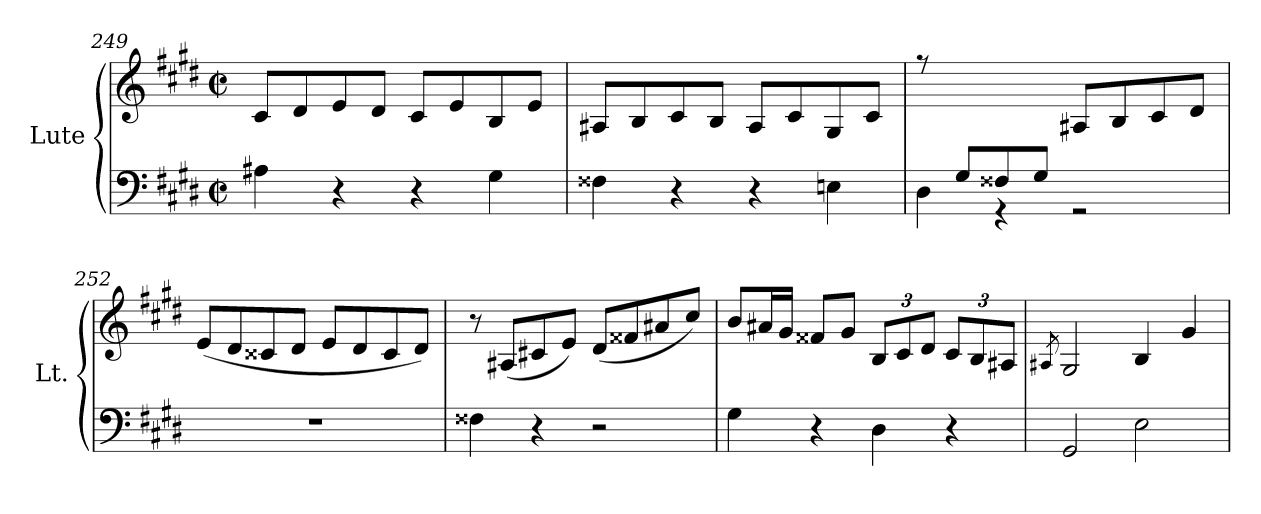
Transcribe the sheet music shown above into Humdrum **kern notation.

**kern	**kern
*part1	*part1
*staff2	*staff1
*I"Lute	*
*I'Lt.	*
*clefF4	*clefG2
*k[f#c#g#d#]	*k[f#c#g#d#]
*M2/2	*M2/2
*met(c|)	*met(c|)
=249	=249
4A#X\	8c#/L
.	8d#/
4r	8e/
.	8d#/J
4r	8c#/L
.	8e/
4G#\	8B/
.	8e/J
=250	=250
4F##X\	8A#X/L
.	8B/
4r	8c#/
.	8B/J
4r	8A#/L
.	8c#/
4En\	8G#/
.	8c#/J
!!LO:LB:g=z
=251	=251
*^	*
8ryy	4D#\	8rff
(>8G#/L	.	4.ryy
8F##X/	4rGG	.
8G#/J	.	.
2ryy	2rGG	8A#X/L
.	.	8B/
.	.	8c#/
.	.	8d#/J)
*v	*v	*
=252	=252
1r	(8e/L
.	8d#/
.	8c##X/
.	8d#/J
.	8e/L
.	8d#/
.	8c##/
.	8d#/J)
=253	=253
4F##X\	8r
.	(8A#X/L
4r	8c#X/
.	8e/J)
2r	(8d#/L
.	8f##X/
.	8a#X/
.	8cc#/J)
=254	=254
4G#\	8b/L
.	16a#X/L
.	16g#/JJ
4r	8f##X/L
.	8g#/J
*	*Xbrackettup
4D#\	12B/L
.	12c#/
.	12d#/J
4r	12c#/L
.	12B/
.	12A#X/J
=255	=255
.	8qA#X/
2GG#/	2G#/
2E\	4B/
.	4g#/
=	=
*-	*-
